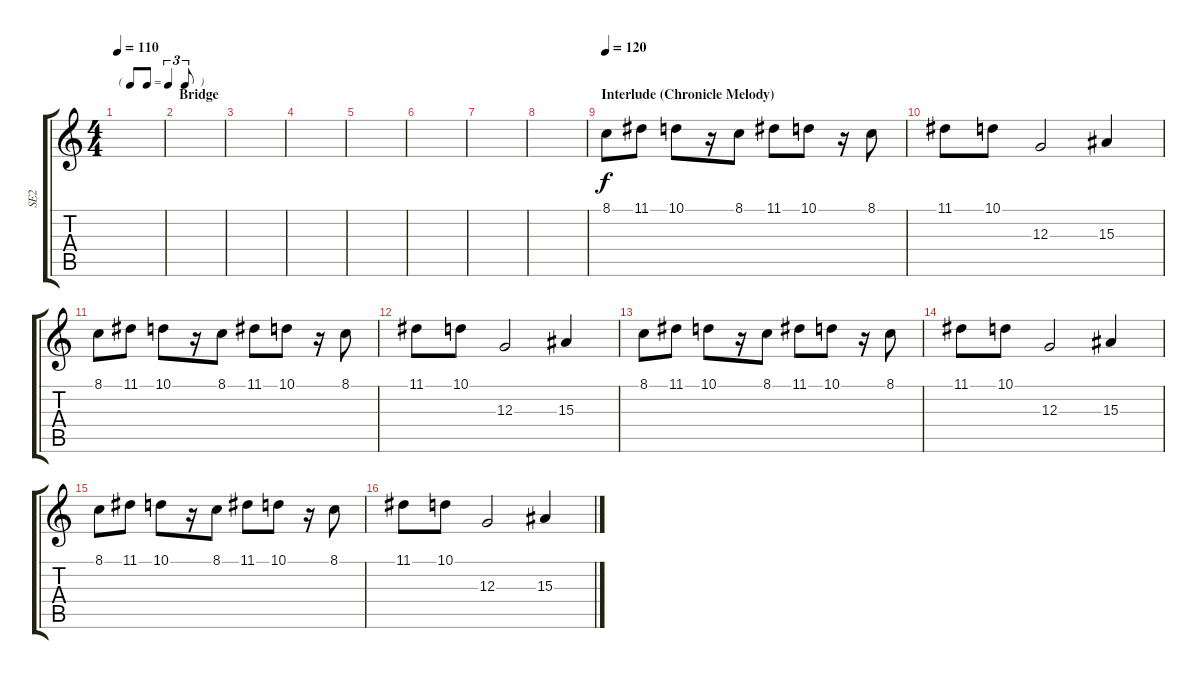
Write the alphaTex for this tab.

\track ("SE2" "SE2") {instrument stringensemble1}
\staff {score tabs}
\tuning (E4 B3 G3 D3 A2 E2) {hide}
\ts (4 4)
\tf triplet8th
\tempo 110
\clef g2
\ks c
|
\section ("" "Bridge")
|
|
|
|
|
|
|
\section ("" "Interlude (Chronicle Melody)")
\tempo 120
8.1.8 11.1.8 10.1.8 r.16 8.1.8 11.1.8 10.1.8 r.16 8.1.8 |
11.1.8 10.1.8 12.3.2 15.3.4 |
8.1.8 11.1.8 10.1.8 r.16 8.1.8 11.1.8 10.1.8 r.16 8.1.8 |
11.1.8 10.1.8 12.3.2 15.3.4 |
8.1.8 11.1.8 10.1.8 r.16 8.1.8 11.1.8 10.1.8 r.16 8.1.8 |
11.1.8 10.1.8 12.3.2 15.3.4 |
8.1.8 11.1.8 10.1.8 r.16 8.1.8 11.1.8 10.1.8 r.16 8.1.8 |
11.1.8 10.1.8 12.3.2 15.3.4
